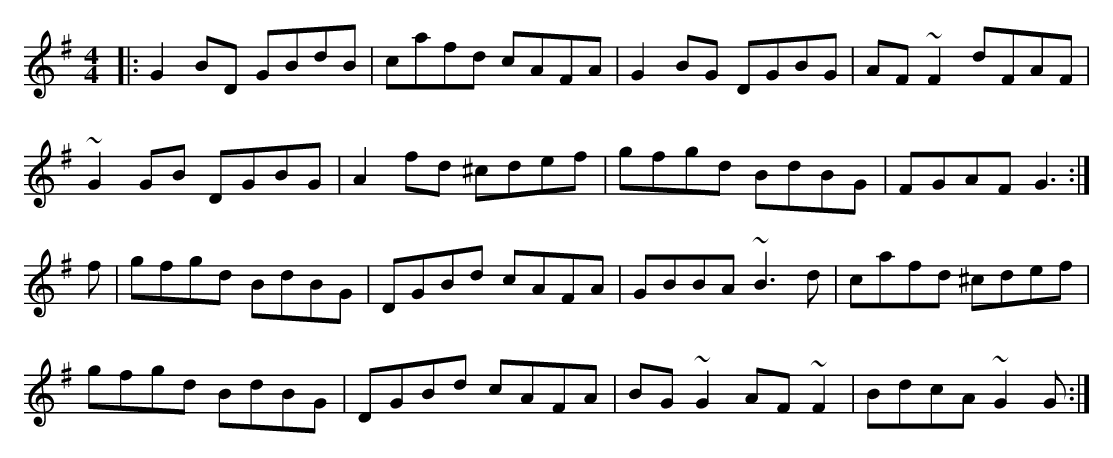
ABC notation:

X:1
M:4/4
K:G
|:G2BD GBdB|cafd cAFA|G2BG DGBG|AF~F2 dFAF|
~G2GB DGBG|A2 fd ^cdef|gfgd BdBG|FGAF G3:|
f|gfgd BdBG|DGBd cAFA|GBBA ~B3d|cafd ^cdef|
gfgd BdBG|DGBd cAFA|BG~G2 AF~F2|BdcA ~G2G:|
